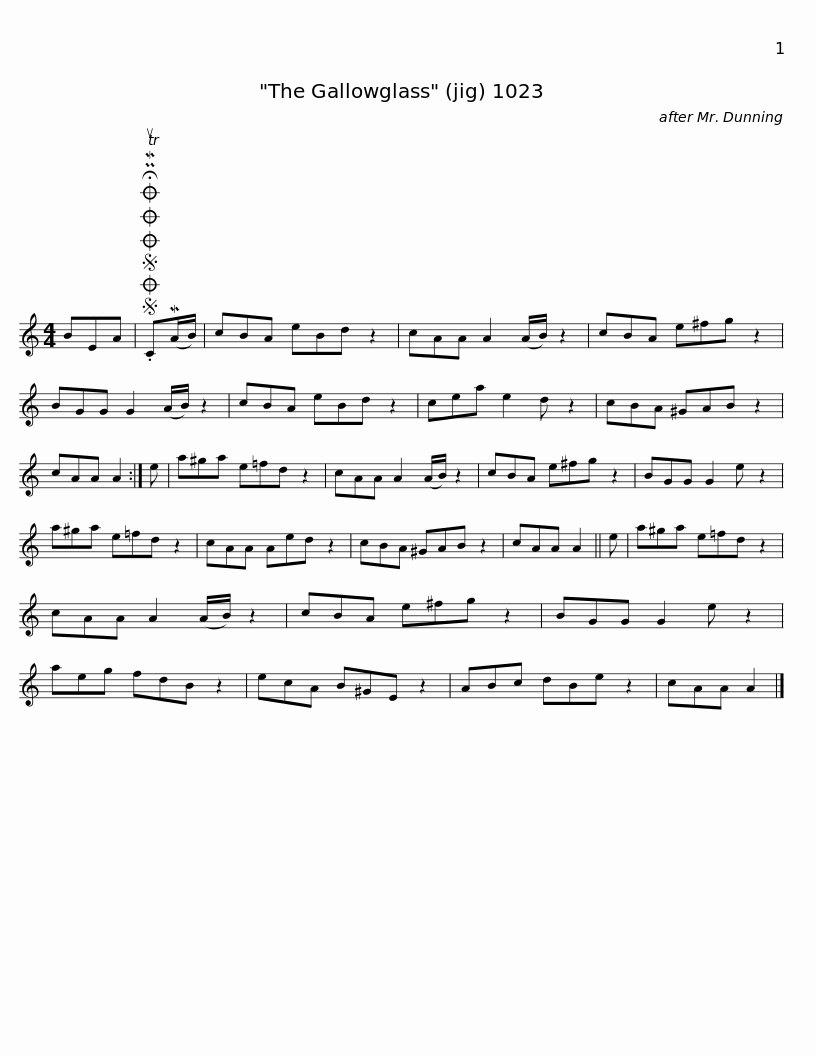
X:1
L:1/8
M:4/4
I:linebreak $
K:C
V:1 treble
V:1
 BEA |SOSOOO .!fermata!PMTuC(MA/B/) | cBA eBd z2 | cAA A2 (A/B/) z2 | cBA e^fg z2 | %5
 BGG G2 (A/B/) z2 | cBA eBd z2 |$ cea e2 d z2 | cBA ^GAB z2 | cAA A2 :| %10
 e | a^ga e=fd z2 | cAA A2 (A/B/) z2 | cBA e^fg z2 |$ BGG G2 e z2 | %15
 a^ga e=fd z2 | cAA Aed z2 | cBA ^GAB z2 | cAA A2 || e | %20
 a^ga e=fd z2 |$ cAA A2 (A/B/) z2 | cBA e^fg z2 | BGG G2 e z2 | aeg fdB z2 | %25
 ecA B^GE z2 | ABc dBe z2 |$ cAA A2 |] %28
